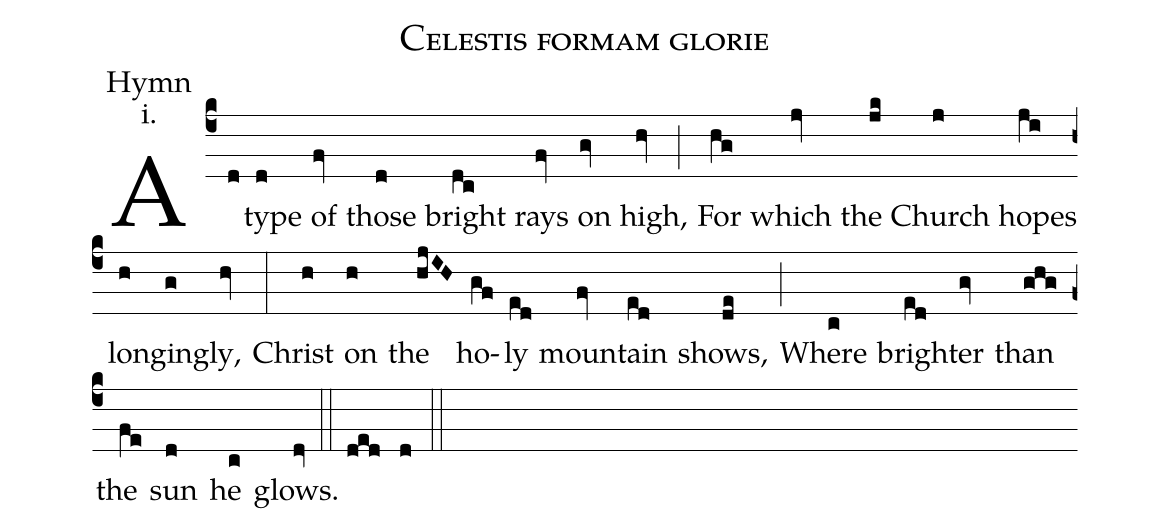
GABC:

name: Celestis formam glorie;
annotation: Hymn;
annotation: i.;
mode: 1;
office-part: Office Hymn;
%%
(c4)A(d) type(d) of(fv) those(d) bright(dc) rays(fv) on(gv) high,(hv) (;) For(hg) which(jv) the(jk) Church(j) hopes(ji) long(h)ing(g)ly,(hv) (:) Christ(h) on(h) the(hjIH) ho(gf)ly(ed) moun(fv)tain(ed) shows,(de) (;) Where(c) bright(ed)er(gv) than(ghg) the(fe) sun(d) he(c) glows.(dv) (::)  (ded) (d) (::)
